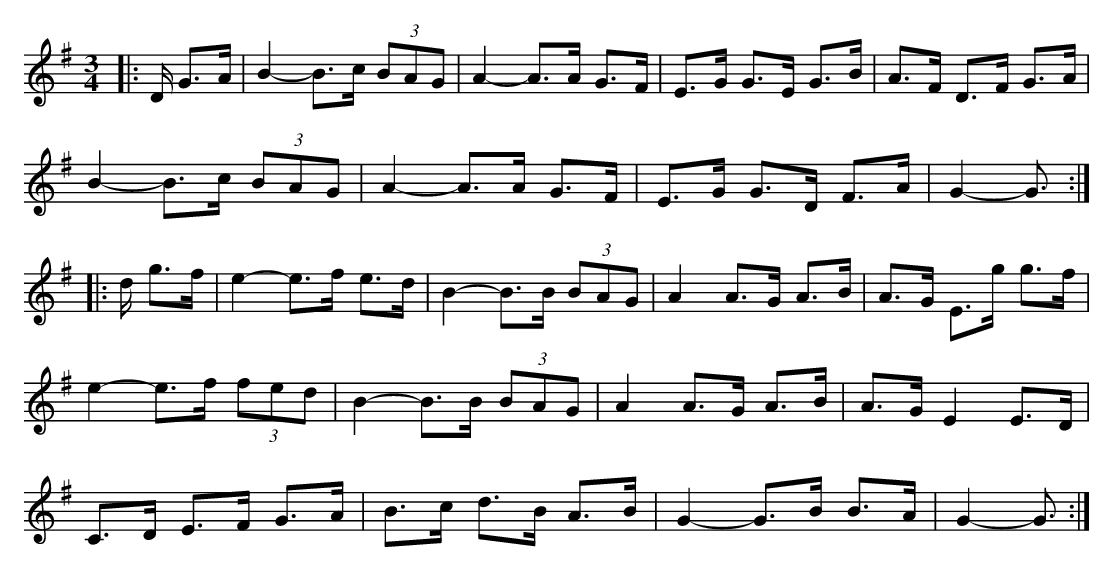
X:1
M:3/4
K:G
|:D/ G>A|B2- B>c (3BAG|A2- A>A G>F|E>G G>E G>B|A>F D>F G>A|
B2- B>c (3BAG|A2- A>A G>F|E>G G>D F>A|G2- G3/2:|
|:d/ g>f|e2- e>f e>d|B2- B>B (3BAG|A2 A>G A>B|A>G E>g g>f|
e2- e>f (3fed|B2- B>B (3BAG|A2 A>G A>B|A>G E2 E>D|
C>D E>F G>A|B>c d>B A>B|G2- G>B B>A|G2- G3/2:|
